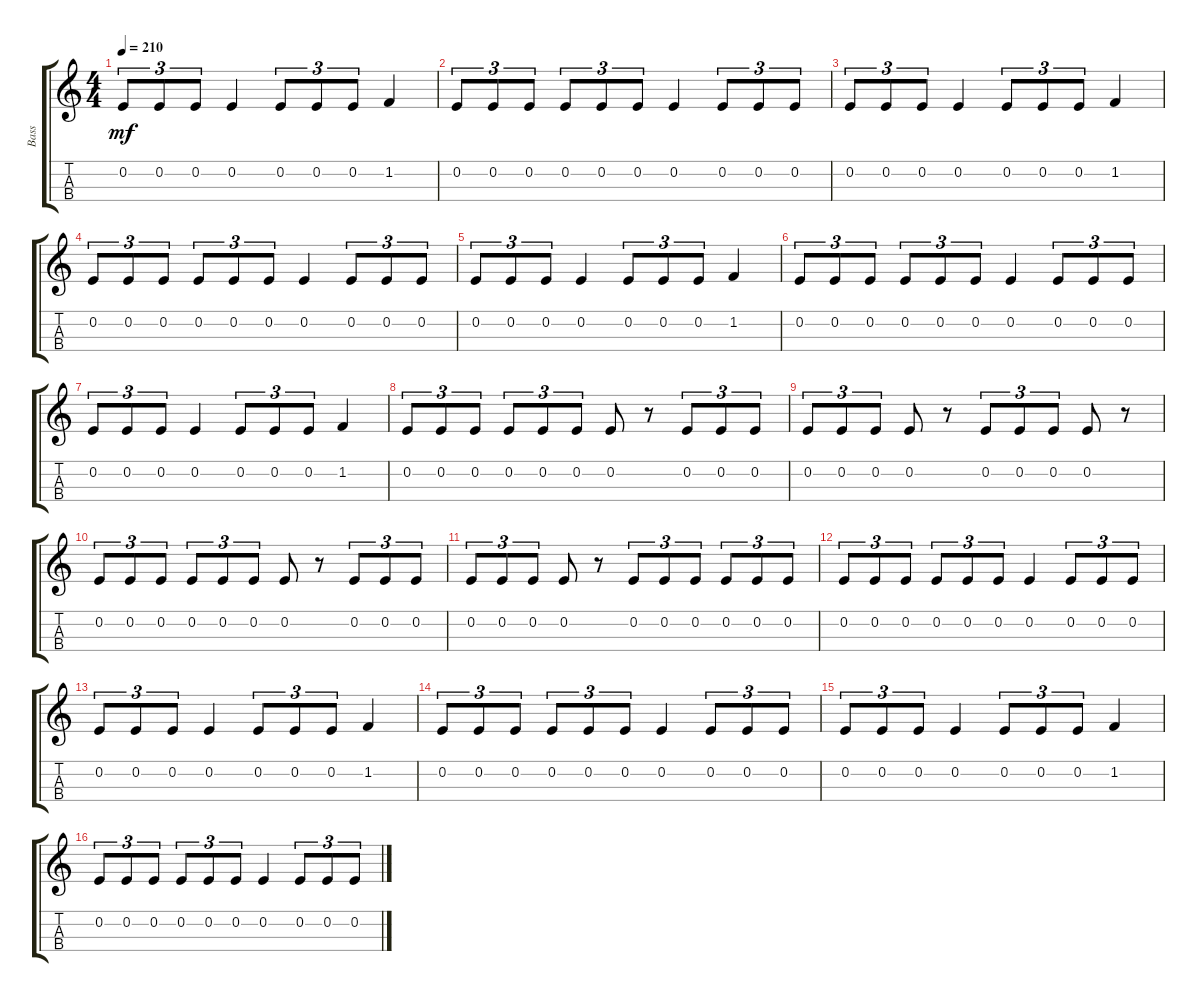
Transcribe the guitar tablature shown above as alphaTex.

\track ("Bass" "Bass") {instrument acousticguitarnylon}
\staff {score tabs}
\tuning (A3 E3 C3 G3) {hide}
\ts (4 4)
\tempo 210
\clef g2
\ks c
0.2.8{tu (3 2) dy mf} 0.2.8{tu (3 2)} 0.2.8{tu (3 2)} 0.2.4 0.2.8{tu (3 2)} 0.2.8{tu (3 2)} 0.2.8{tu (3 2)} 1.2.4 |
0.2.8{tu (3 2)} 0.2.8{tu (3 2)} 0.2.8{tu (3 2)} 0.2.8{tu (3 2)} 0.2.8{tu (3 2)} 0.2.8{tu (3 2)} 0.2.4 0.2.8{tu (3 2)} 0.2.8{tu (3 2)} 0.2.8{tu (3 2)} |
0.2.8{tu (3 2)} 0.2.8{tu (3 2)} 0.2.8{tu (3 2)} 0.2.4 0.2.8{tu (3 2)} 0.2.8{tu (3 2)} 0.2.8{tu (3 2)} 1.2.4 |
0.2.8{tu (3 2)} 0.2.8{tu (3 2)} 0.2.8{tu (3 2)} 0.2.8{tu (3 2)} 0.2.8{tu (3 2)} 0.2.8{tu (3 2)} 0.2.4 0.2.8{tu (3 2)} 0.2.8{tu (3 2)} 0.2.8{tu (3 2)} |
0.2.8{tu (3 2)} 0.2.8{tu (3 2)} 0.2.8{tu (3 2)} 0.2.4 0.2.8{tu (3 2)} 0.2.8{tu (3 2)} 0.2.8{tu (3 2)} 1.2.4 |
0.2.8{tu (3 2)} 0.2.8{tu (3 2)} 0.2.8{tu (3 2)} 0.2.8{tu (3 2)} 0.2.8{tu (3 2)} 0.2.8{tu (3 2)} 0.2.4 0.2.8{tu (3 2)} 0.2.8{tu (3 2)} 0.2.8{tu (3 2)} |
0.2.8{tu (3 2)} 0.2.8{tu (3 2)} 0.2.8{tu (3 2)} 0.2.4 0.2.8{tu (3 2)} 0.2.8{tu (3 2)} 0.2.8{tu (3 2)} 1.2.4 |
0.2.8{tu (3 2)} 0.2.8{tu (3 2)} 0.2.8{tu (3 2)} 0.2.8{tu (3 2)} 0.2.8{tu (3 2)} 0.2.8{tu (3 2)} 0.2.8 r.8 0.2.8{tu (3 2)} 0.2.8{tu (3 2)} 0.2.8{tu (3 2)} |
0.2.8{tu (3 2)} 0.2.8{tu (3 2)} 0.2.8{tu (3 2)} 0.2.8 r.8 0.2.8{tu (3 2)} 0.2.8{tu (3 2)} 0.2.8{tu (3 2)} 0.2.8 r.8 |
0.2.8{tu (3 2)} 0.2.8{tu (3 2)} 0.2.8{tu (3 2)} 0.2.8{tu (3 2)} 0.2.8{tu (3 2)} 0.2.8{tu (3 2)} 0.2.8 r.8 0.2.8{tu (3 2)} 0.2.8{tu (3 2)} 0.2.8{tu (3 2)} |
0.2.8{tu (3 2)} 0.2.8{tu (3 2)} 0.2.8{tu (3 2)} 0.2.8 r.8 0.2.8{tu (3 2)} 0.2.8{tu (3 2)} 0.2.8{tu (3 2)} 0.2.8{tu (3 2)} 0.2.8{tu (3 2)} 0.2.8{tu (3 2)} |
0.2.8{tu (3 2)} 0.2.8{tu (3 2)} 0.2.8{tu (3 2)} 0.2.8{tu (3 2)} 0.2.8{tu (3 2)} 0.2.8{tu (3 2)} 0.2.4 0.2.8{tu (3 2)} 0.2.8{tu (3 2)} 0.2.8{tu (3 2)} |
0.2.8{tu (3 2)} 0.2.8{tu (3 2)} 0.2.8{tu (3 2)} 0.2.4 0.2.8{tu (3 2)} 0.2.8{tu (3 2)} 0.2.8{tu (3 2)} 1.2.4 |
0.2.8{tu (3 2)} 0.2.8{tu (3 2)} 0.2.8{tu (3 2)} 0.2.8{tu (3 2)} 0.2.8{tu (3 2)} 0.2.8{tu (3 2)} 0.2.4 0.2.8{tu (3 2)} 0.2.8{tu (3 2)} 0.2.8{tu (3 2)} |
0.2.8{tu (3 2)} 0.2.8{tu (3 2)} 0.2.8{tu (3 2)} 0.2.4 0.2.8{tu (3 2)} 0.2.8{tu (3 2)} 0.2.8{tu (3 2)} 1.2.4 |
0.2.8{tu (3 2)} 0.2.8{tu (3 2)} 0.2.8{tu (3 2)} 0.2.8{tu (3 2)} 0.2.8{tu (3 2)} 0.2.8{tu (3 2)} 0.2.4 0.2.8{tu (3 2)} 0.2.8{tu (3 2)} 0.2.8{tu (3 2)}
